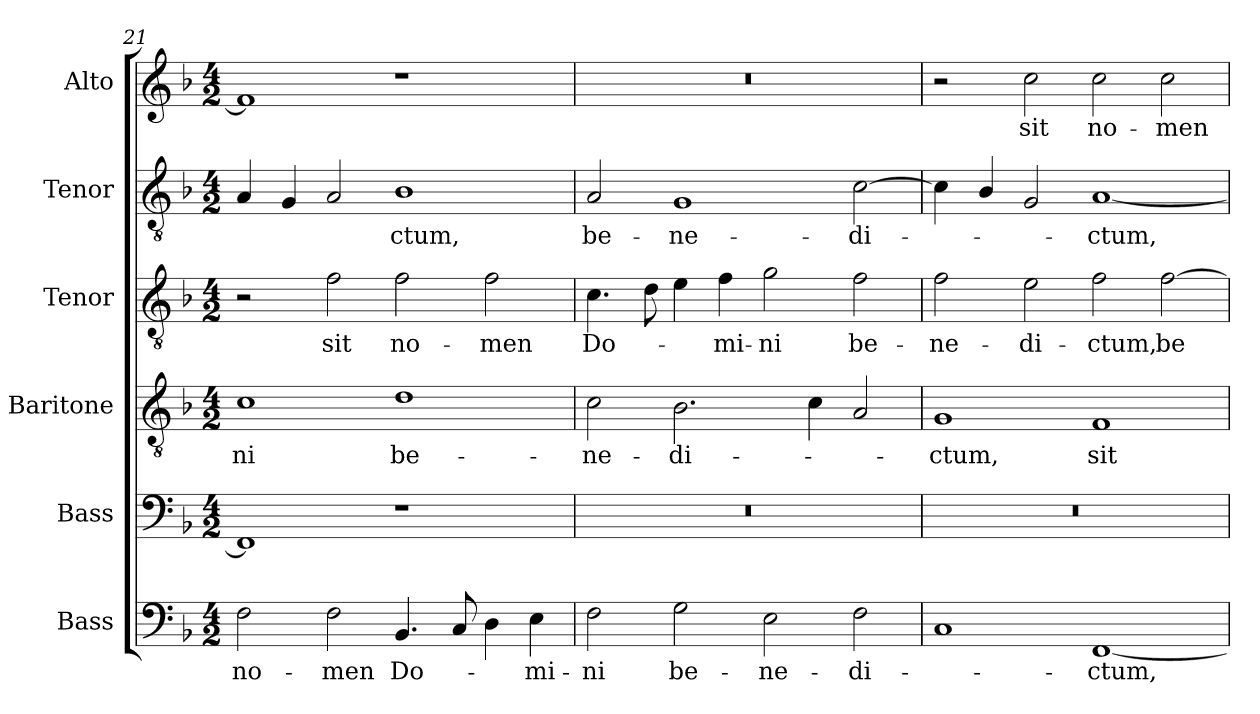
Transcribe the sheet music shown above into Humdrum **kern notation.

**kern	**text	**kern	**kern	**text	**kern	**text	**kern	**text	**kern	**text
*part6	*part6	*part5	*part4	*part4	*part3	*part3	*part2	*part2	*part1	*part1
*staff6	*staff6	*staff5	*staff4	*staff4	*staff3	*staff3	*staff2	*staff2	*staff1	*staff1
*I"Bass	*	*I"Bass	*I"Baritone	*	*I"Tenor	*	*I"Tenor	*	*I"Alto	*
*I'B.	*	*I'B.	*I'T.	*	*I'T.	*	*I'T.	*	*I'A.	*
*clefF4	*	*clefF4	*clefGv2	*	*clefGv2	*	*clefGv2	*	*clefG2	*
*	*	*	*ITrd7c12	*	*ITrd7c12	*	*ITrd7c12	*	*	*
*k[b-]	*	*k[b-]	*k[b-]	*	*k[b-]	*	*k[b-]	*	*k[b-]	*
*F:	*	*F:	*F:	*	*F:	*	*F:	*	*F:	*
*M4/2	*	*M4/2	*M4/2	*	*M4/2	*	*M4/2	*	*M4/2	*
=21	=21	=21	=21	=21	=21	=21	=21	=21	=21	=21
!	!LO:LY:b:color=#000000	!	!	!	!	!	!	!	!	!
!	!	!	!	!LO:LY:b:color=#000000	!	!	!	!	!	!
2Fi\	no-	1FFi]	1Ci	-ni	2r	.	4AAi/	.	1fi]	.
.	.	.	.	.	.	.	4GGi/	.	.	.
!	!LO:LY:b:color=#000000	!	!	!	!	!	!	!	!	!
!	!	!	!	!	!	!LO:LY:b:color=#000000	!	!	!	!
2Fi\	-men	.	.	.	2Fi\	sit	2AAi/	.	.	.
!	!LO:LY:b:color=#000000	!	!	!	!	!	!	!	!	!
!	!	!	!	!LO:LY:b:color=#000000	!	!	!	!	!	!
!	!	!	!	!	!	!LO:LY:b:color=#000000	!	!	!	!
!	!	!	!	!	!	!	!	!LO:LY:b:color=#000000	!	!
4.BB-i/	Do-	1r	1Di	be-	2Fi\	no-	1BB-i	-ctum,	1r	.
8Ci/	.	.	.	.	.	.	.	.	.	.
!	!	!	!	!	!	!LO:LY:b:color=#000000	!	!	!	!
4Di\	.	.	.	.	2Fi\	-men	.	.	.	.
!	!LO:LY:b:color=#000000	!	!	!	!	!	!	!	!	!
4Ei\	-mi-	.	.	.	.	.	.	.	.	.
=22	=22	=22	=22	=22	=22	=22	=22	=22	=22	=22
!	!LO:LY:b:color=#000000	!LO:N:vis=1	!	!	!	!	!	!	!	!
!	!	!	!	!LO:LY:b:color=#000000	!	!	!	!	!	!
!	!	!	!	!	!	!LO:LY:b:color=#000000	!	!	!	!
!	!	!	!	!	!	!	!	!LO:LY:b:color=#000000	!LO:N:vis=1	!
2Fi\	-ni	0r	2Ci\	-ne-	4.Ci\	Do-	2AAi/	be-	0r	.
.	.	.	.	.	8Di\	.	.	.	.	.
!	!LO:LY:b:color=#000000	!	!	!	!	!	!	!	!	!
!	!	!	!	!LO:LY:b:color=#000000	!	!	!	!	!	!
!	!	!	!	!	!	!	!	!LO:LY:b:color=#000000	!	!
2Gi\	be-	.	2.BB-i\	-di-	4Ei\	.	1GGi	-ne-	.	.
!	!	!	!	!	!	!LO:LY:b:color=#000000	!	!	!	!
.	.	.	.	.	4Fi\	-mi-	.	.	.	.
!	!LO:LY:b:color=#000000	!	!	!	!	!	!	!	!	!
!	!	!	!	!	!	!LO:LY:b:color=#000000	!	!	!	!
2Ei\	-ne-	.	.	.	2Gi\	-ni	.	.	.	.
.	.	.	4Ci\	.	.	.	.	.	.	.
!	!LO:LY:b:color=#000000	!	!	!	!	!	!	!	!	!
!	!	!	!	!	!	!LO:LY:b:color=#000000	!	!	!	!
!	!	!	!	!	!	!	!	!LO:LY:b:color=#000000	!	!
2Fi\	-di-	.	2AAi/	.	2Fi\	be-	[2Ci\	-di-	.	.
=23	=23	=23	=23	=23	=23	=23	=23	=23	=23	=23
!	!	!LO:N:vis=1	!	!	!	!	!	!	!	!
!	!	!	!	!LO:LY:b:color=#000000	!	!	!	!	!	!
!	!	!	!	!	!	!LO:LY:b:color=#000000	!	!	!	!
1Ci	.	0r	1GGi	-ctum,	2Fi\	-ne-	4Ci\]	.	2r	.
.	.	.	.	.	.	.	4BB-i/	.	.	.
!	!	!	!	!	!	!LO:LY:b:color=#000000	!	!	!	!
!	!	!	!	!	!	!	!	!	!	!LO:LY:b:color=#000000
.	.	.	.	.	2Ei\	-di-	2GGi/	.	2cci\	sit
!	!LO:LY:b:color=#000000	!	!	!	!	!	!	!	!	!
!	!	!	!	!LO:LY:b:color=#000000	!	!	!	!	!	!
!	!	!	!	!	!	!LO:LY:b:color=#000000	!	!	!	!
!	!	!	!	!	!	!	!	!LO:LY:b:color=#000000	!	!
!	!	!	!	!	!	!	!	!	!	!LO:LY:b:color=#000000
[1FFi	-ctum,	.	1FFi	sit	2Fi\	-ctum,	[1AAi	-ctum,	2cci\	no-
!	!	!	!	!	!	!LO:LY:b:color=#000000	!	!	!	!
!	!	!	!	!	!	!	!	!	!	!LO:LY:b:color=#000000
.	.	.	.	.	[2Fi\	be-	.	.	2cci\	-men
=	=	=	=	=	=	=	=	=	=	=
*-	*-	*-	*-	*-	*-	*-	*-	*-	*-	*-
